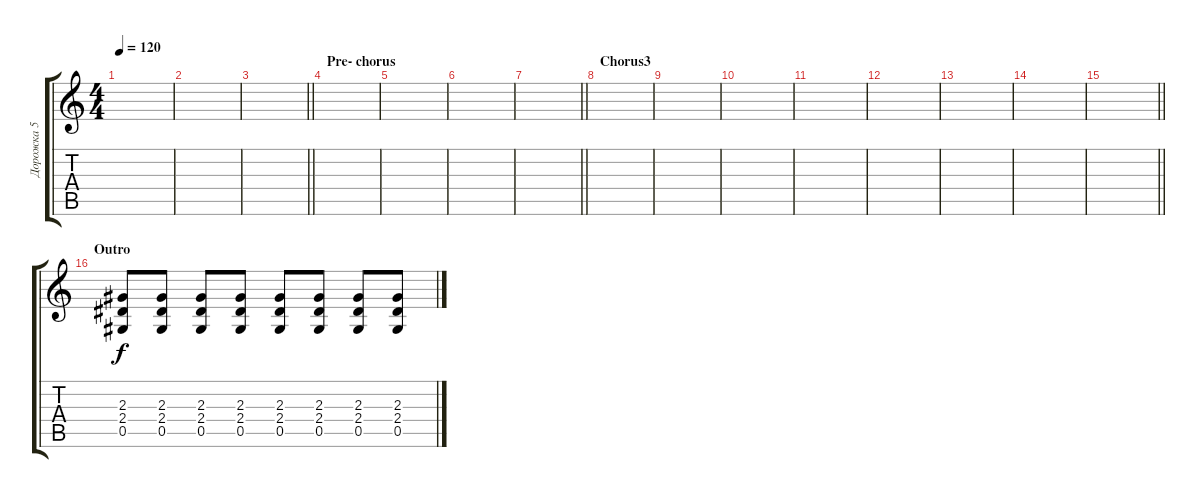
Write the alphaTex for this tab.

\track ("Дорожка 5" "Дорожка 5") {instrument overdrivenguitar}
\staff {score tabs}
\tuning (Eb4 Bb3 Gb3 Db3 Ab2 Eb2) {hide}
\ts (4 4)
\tempo 120
\clef g2
\ks c
|
|
\barLineRight lightlight
|
\section ("" "Pre- chorus")
|
|
|
\barLineRight lightlight
|
\section ("" "Chorus3")
|
|
|
|
|
|
|
\barLineRight lightlight
|
\section ("" "Outro")
(2.3 2.4 0.5).8 (2.3 2.4 0.5).8 (2.3 2.4 0.5).8 (2.3 2.4 0.5).8 (2.3 2.4 0.5).8 (2.3 2.4 0.5).8 (2.3 2.4 0.5).8 (2.3 2.4 0.5).8
